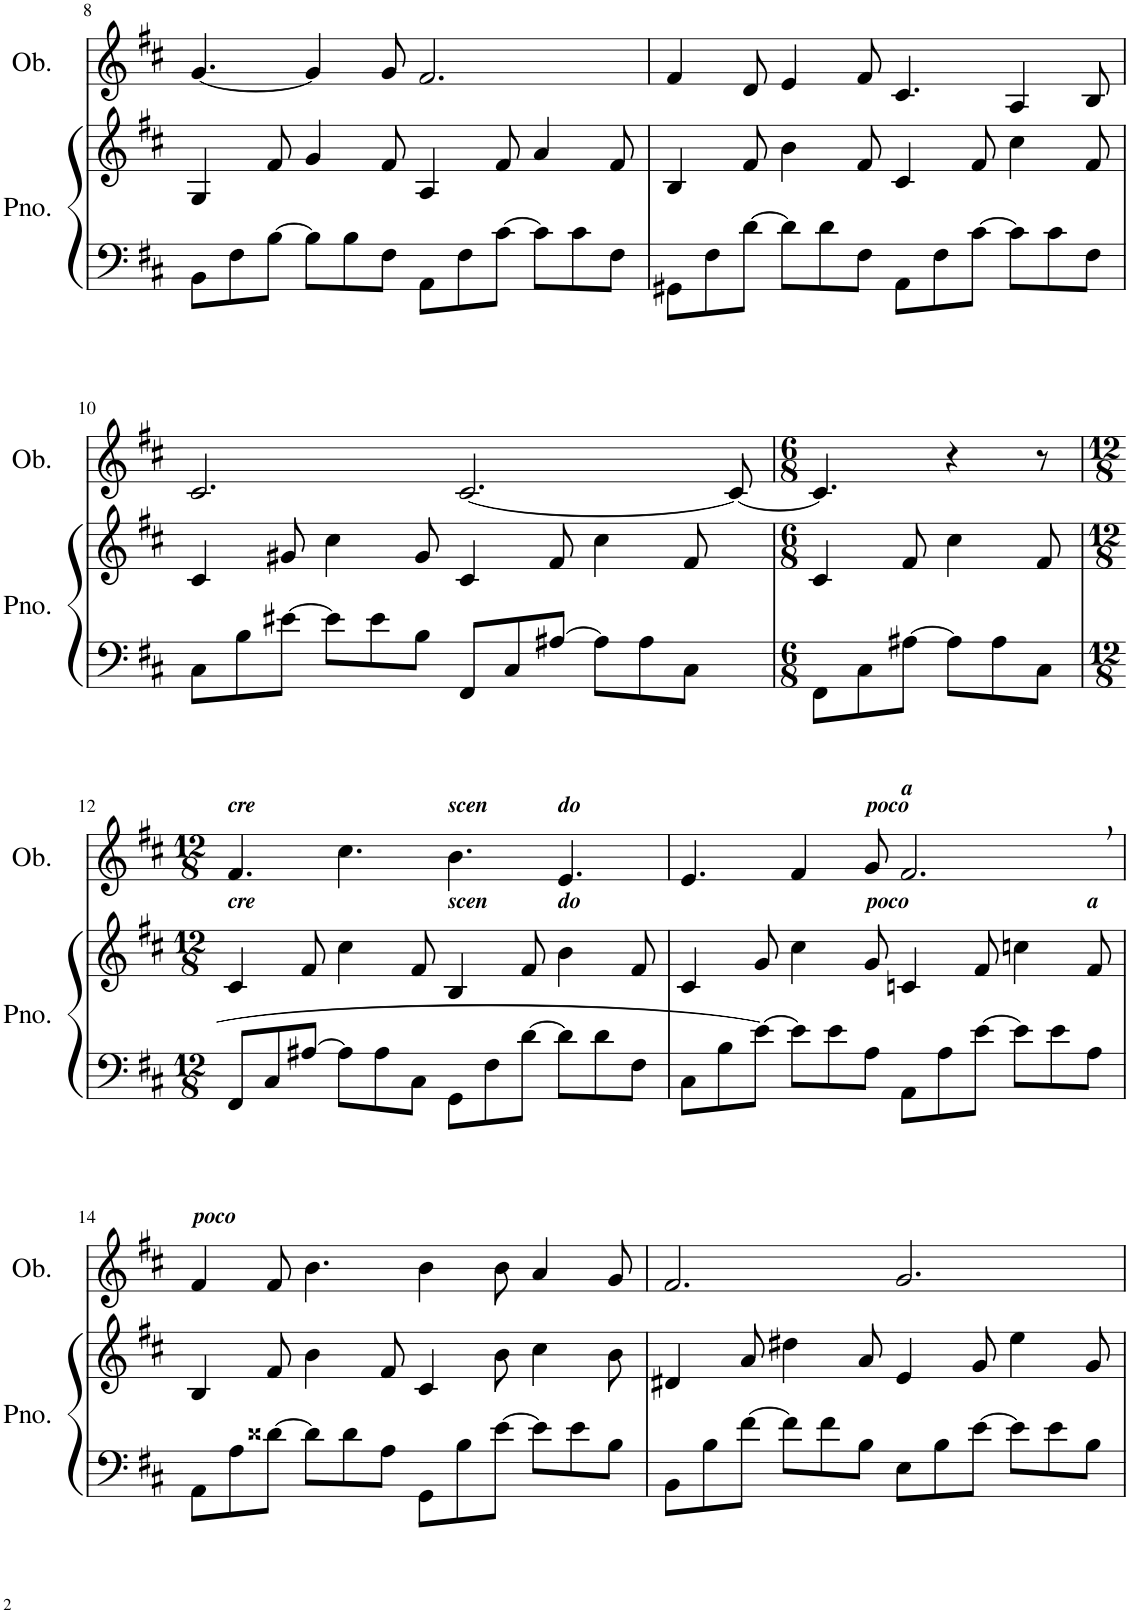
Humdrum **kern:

**kern	**kern	**kern
*part2	*part2	*part1
*staff3	*staff2	*staff1
*I"Piano	*	*I"Oboe
*I'Pno.	*	*I'Ob.
!!LO:PB:g=z
*clefF4	*clefG2	*clefG2
*	*	*Trd4c7
*k[f#c#]	*k[f#c#]	*k[f#c#]
*D:	*D:	*D:
*M12/8	*M12/8	*M12/8
=8	=8	=8
8BB\L	4G/	[4.g/
8F#\	.	.
[8B\J	8f#/	.
8B\L]	4g/	4g/]
8B\	.	.
8F#\J	8f#/	8g/
8AA\L	4A/	2.f#/
8F#\	.	.
[8c#\J	8f#/	.
8c#\L]	4a/	.
8c#\	.	.
8F#\J	8f#/	.
=9	=9	=9
8GG#X\L	4B/	4f#/
8F#\	.	.
[8d\J	8f#/	8d/
8d\L]	4b\	4e/
8d\	.	.
8F#\J	8f#/	8f#/
8AA\L	4c#/	4.c#/
8F#\	.	.
[8c#\J	8f#/	.
8c#\L]	4cc#\	4A/
8c#\	.	.
8F#\J	8f#/	8B/
!!LO:LB:g=z
=10	=10	=10
8C#\L	4c#/	2.c#/
8B\	.	.
[8e#X\J	8g#X/	.
8e#\L]	4cc#\	.
8e#\	.	.
8B\J	8g#/	.
8FF#/L	4c#/	[2.c#/
8C#/	.	.
[8A#X/J	8f#/	.
8A#\L]	4cc#\	.
8A#\	.	.
8C#\J	8f#/	.
8ryy	8ryy	8c#/_
=11	=11	=11
*M6/8	*M6/8	*M6/8
8FF#\L	4c#/	4.c#/]
8C#\	.	.
[8A#X\J	8f#/	.
8A#\L]	4cc#\	4r
8A#\	.	.
8C#\J	8f#/	8r
!!LO:LB:g=z
=12	=12	=12
*M12/8	*M12/8	*M12/8
!	!	!LO:TX:a:Bi:t=cre
!	!LO:TX:a:Bi:t=cre	!
8FF#/L	4c#/	4.f#/
8C#/	.	.
[8A#X/J	8f#/	.
8A#\L]	4cc#\	4.cc#\
8A#\	.	.
8C#\J	8f#/	.
!	!	!LO:TX:a:Bi:t=scen
!	!LO:TX:a:Bi:t=scen	!
8GG\L	4B/	4.b\
8F#\	.	.
[8d\J	8f#/	.
!	!	!LO:TX:a:Bi:t=do
!	!LO:TX:a:Bi:t=do	!
8d\L]	4b\	4.e/
8d\	.	.
8F#\J	8f#/	.
=13	=13	=13
8C#\L	4c#/	4.e/
8B\	.	.
8e\J_	8g/	.
8e\L]	4cc#\	4f#/
8e\	.	.
!	!	!LO:TX:a:Bi:t=poco
!	!LO:TX:a:Bi:t=poco	!
8A\J	8g/	8g/
!	!	!LO:TX:a:Bi:t=a
8AA\L	4cn/	2.f#,/
8A\	.	.
[8e\J	8f#/	.
8e\L]	4ccn\	.
8e\	.	.
!	!LO:TX:a:Bi:t=a	!
8A\J	8f#/	.
!!LO:LB:g=z
=14	=14	=14
!	!	!LO:TX:a:Bi:t=poco
8AA\L	4B/	4f#/
8A\	.	.
[8d##X\J	8f#/	8f#/
8d##\L]	4b\	4.b\
8d##\	.	.
8A\J	8f#/	.
8GG\L	4c#/	4b\
8B\	.	.
[8e\J	8b\	8b\
8e\L]	4cc#\	4a/
8e\	.	.
8B\J	8b\	8g/
=15	=15	=15
8BB\L	4d#X/	2.f#/
8B\	.	.
[8f#\J	8a/	.
8f#\L]	4dd#X\	.
8f#\	.	.
8B\J	8a/	.
8E\L	4e/	2.g/
8B\	.	.
[8e\J	8g/	.
8e\L]	4ee\	.
8e\	.	.
8B\J	8g/	.
=	=	=
*-	*-	*-
